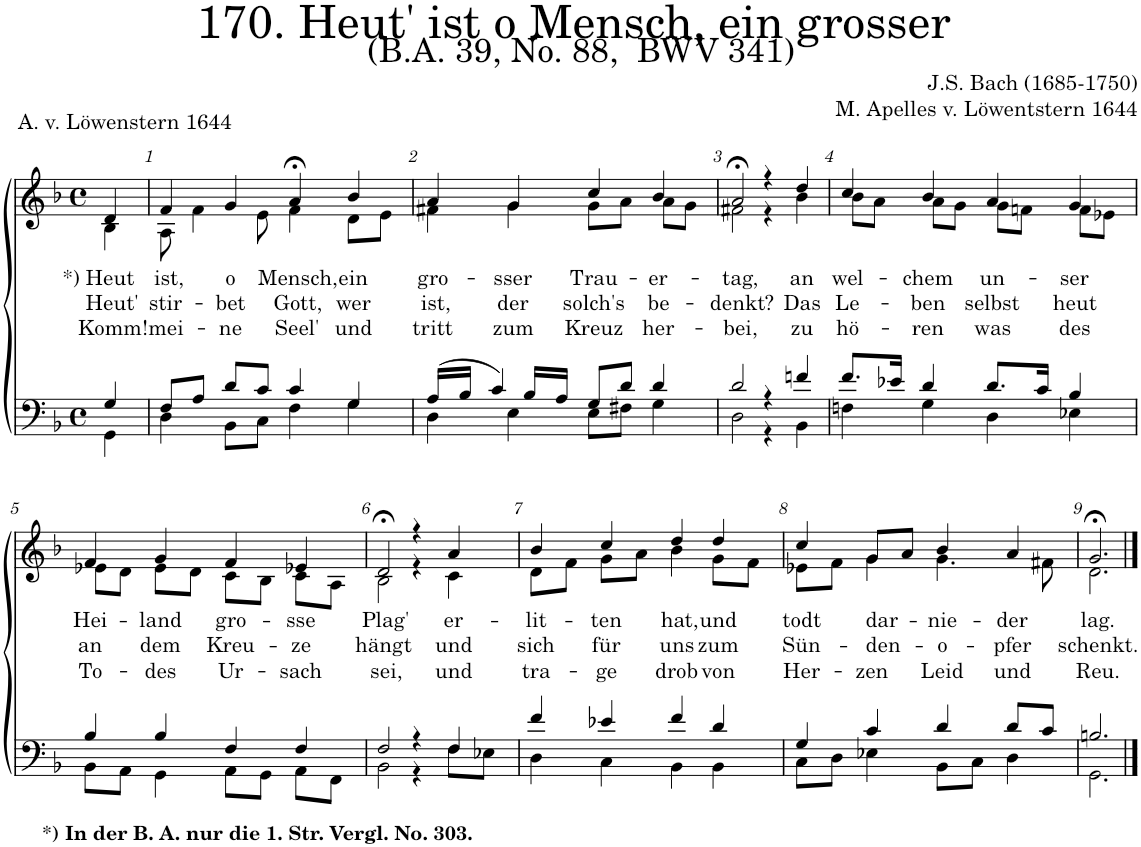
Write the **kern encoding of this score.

**kern	**kern	**text	**text	**text
*part2	*part1	*part1	*part1	*part1
*staff2	*staff1	*staff1	*staff1	*staff1
*I"Tenor/Bass	*I"Soprano/Alto	*	*	*
*clefF4	*clefG2	*	*	*
*k[b-]	*k[b-]	*	*	*
*M4/4	*M4/4	*	*	*
*met(c)	*met(c)	*	*	*
=	=	=	=	=
*^	*	*	*	*
!	!	!	!LO:LY:b	!LO:LY:b	!LO:LY:b
*	*	*^	*	*	*
4G/	4GG\	4d/	4B-\	\*) Heut	Heut'	Komm!
=1	=1	=1	=1	=1	=1	=1
!	!	!	!	!LO:LY:b	!LO:LY:b	!LO:LY:b
8F/L	4D\	4f/	8A\	ist,	stir-	mei-
8A/J	.	.	4f\	.	.	.
!	!	!	!	!LO:LY:b	!LO:LY:b	!LO:LY:b
8d/L	8BB-\L	4g/	.	o	-bet	-ne
8c/J	8C\J	.	8e\	.	.	.
!	!	!	!	!LO:LY:b	!LO:LY:b	!LO:LY:b
4c/	4F\	4a;<,/	4f\	Mensch,	Gott,	Seel'
!	!	!	!	!LO:LY:b	!LO:LY:b	!LO:LY:b
4G/	4G\	4b-/	8d\L	ein	wer	und
.	.	.	8e\J	.	.	.
=2	=2	=2	=2	=2	=2	=2
!	!	!	!	!LO:LY:b	!LO:LY:b	!LO:LY:b
(16A/LL	4D\	4a/	4f#X\	gro-	ist,	tritt
16B-/JJ	.	.	.	.	.	.
4c/)	.	.	.	.	.	.
!	!	!	!	!LO:LY:b	!LO:LY:b	!LO:LY:b
.	4E\	4g/	4g\	-sser	der	zum
16B-/LL	.	.	.	.	.	.
16A/JJ	.	.	.	.	.	.
!	!	!	!	!LO:LY:b	!LO:LY:b	!LO:LY:b
8G/L	8E\L	4cc/	8g\L	Trau-	solch's	Kreuz
8d/J	8F#X\J	.	8a\J	.	.	.
!	!	!	!	!LO:LY:b	!LO:LY:b	!LO:LY:b
4d/	4G\	4b-/	8a\L	-er-	be-	her-
.	.	.	8g\J	.	.	.
=3	=3	=3	=3	=3	=3	=3
!	!	!	!	!LO:LY:b	!LO:LY:b	!LO:LY:b
2d/	2D\	2a;</	2f#X\	-tag,	-denkt?	-bei,
4r	4r	4r	4r	.	.	.
!	!	!	!	!LO:LY:b	!LO:LY:b	!LO:LY:b
4fn/	4BB-\	4dd/	4b-\	an	Das	zu
=4	=4	=4	=4	=4	=4	=4
!	!	!	!	!LO:LY:b	!LO:LY:b	!LO:LY:b
8.f/L	4Fn\	4cc/	8b-\L	wel-	Le-	hö-
.	.	.	8a\J	.	.	.
16e-X/Jk	.	.	.	.	.	.
!	!	!	!	!LO:LY:b	!LO:LY:b	!LO:LY:b
4d/	4G\	4b-/	8a\L	-chem	-ben	-ren
.	.	.	8g\J	.	.	.
!	!	!	!	!LO:LY:b	!LO:LY:b	!LO:LY:b
8.d/L	4D\	4a/	8g\L	un-	selbst	was
.	.	.	8fn\J	.	.	.
16c/Jk	.	.	.	.	.	.
!	!	!	!	!LO:LY:b	!LO:LY:b	!LO:LY:b
4B-/	4E-X\	4g/	8f\L	-ser	heut	des
.	.	.	8e-X\J	.	.	.
!!LO:LB:g=z	!!
=5	=5	=5	=5	=5	=5	=5
!LO:TX:b:B:t=*) In der B. A. nur die 1. Str. Vergl. No. 303.	!	!	!	!	!	!
!	!	!	!	!LO:LY:b	!LO:LY:b	!LO:LY:b
4B-/	8BB-\L	4f/	8e-X\L	Hei-	an	To-
.	8AA\J	.	8d\J	.	.	.
!	!	!	!	!LO:LY:b	!LO:LY:b	!LO:LY:b
4B-/	4GG\	4g/	8e-\L	-land	dem	-des
.	.	.	8d\J	.	.	.
!	!	!	!	!LO:LY:b	!LO:LY:b	!LO:LY:b
4F/	8AA\L	4f/	8c\L	gro-	Kreu-	Ur-
.	8GG\J	.	8B-\J	.	.	.
!	!	!	!	!LO:LY:b	!LO:LY:b	!LO:LY:b
4F/	8AA\L	4e-X/	8c\L	-sse	-ze	-sach
.	8FF\J	.	8A\J	.	.	.
=6	=6	=6	=6	=6	=6	=6
!	!	!	!	!LO:LY:b	!LO:LY:b	!LO:LY:b
2F/	2BB-\	2d;</	2B-\	Plag'	hängt	sei,
4r	4r	4r	4r	.	.	.
!	!	!	!	!LO:LY:b	!LO:LY:b	!LO:LY:b
4F/	8F\L	4a/	4c\	er-	und	und
.	8E-X\J	.	.	.	.	.
=7	=7	=7	=7	=7	=7	=7
!	!	!	!	!LO:LY:b	!LO:LY:b	!LO:LY:b
4f/	4D\	4b-/	8d\L	-lit-	sich	tra-
.	.	.	8f\J	.	.	.
!	!	!	!	!LO:LY:b	!LO:LY:b	!LO:LY:b
4e-X/	4C\	4cc/	8g\L	-ten	für	-ge
.	.	.	8a\J	.	.	.
!	!	!	!	!LO:LY:b	!LO:LY:b	!LO:LY:b
4f/	4BB-\	4dd/	4b-\	hat,	uns	drob
!	!	!	!	!LO:LY:b	!LO:LY:b	!LO:LY:b
4d/	4BB-\	4dd/	8g\L	und	zum	von
.	.	.	8f\J	.	.	.
=8	=8	=8	=8	=8	=8	=8
!	!	!	!	!LO:LY:b	!LO:LY:b	!LO:LY:b
4G/	8C\L	4cc/	8e-X\L	todt	Sün-	Her-
.	8D\J	.	8f\J	.	.	.
!	!	!	!	!LO:LY:b	!LO:LY:b	!LO:LY:b
4c/	4E-X\	8g/L	4g\	dar-	-den-	-zen
.	.	8a/J	.	.	.	.
!	!	!	!	!LO:LY:b	!LO:LY:b	!LO:LY:b
4d/	8BB-\L	4b-/	4.g\	-nie-	-o-	Leid
.	8C\J	.	.	.	.	.
!	!	!	!	!LO:LY:b	!LO:LY:b	!LO:LY:b
8d/L	4D\	4a/	.	-der	-pfer	und
8c/J	.	.	8f#X\	.	.	.
=9	=9	=9	=9	=9	=9	=9
!	!	!	!	!LO:LY:b	!LO:LY:b	!LO:LY:b
2.Bn/	2.GG\	2.g;</	2.d\	lag.	schenkt.	Reu.
*v	*v	*	*	*	*	*
*	*v	*v	*	*	*
==	==	==	==	==
*-	*-	*-	*-	*-
